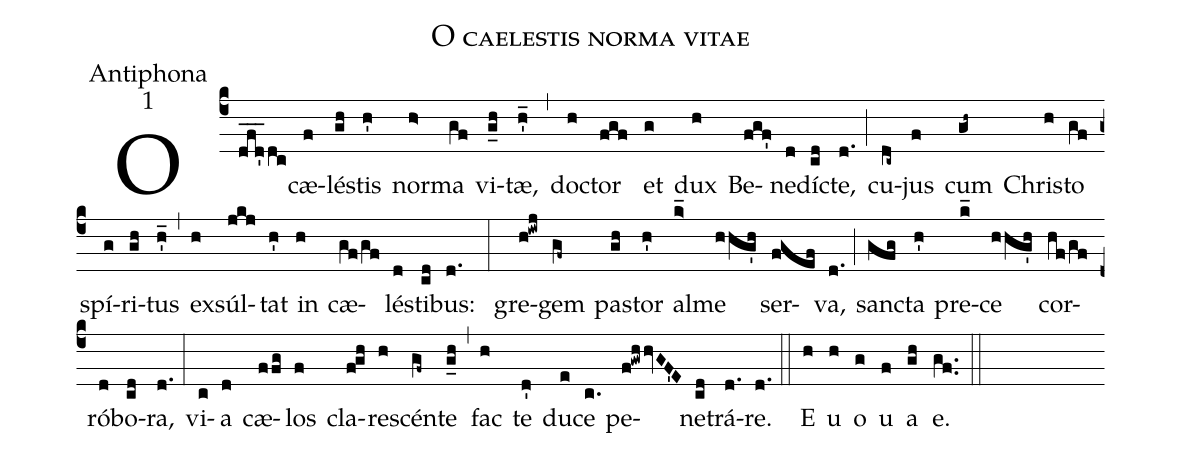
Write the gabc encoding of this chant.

name:O caelestis norma vitae;
office-part:Antiphona;
mode:1;
%%
(c4)O(dfd___'/dc) cæ(f)lé(gh)stis(h') nor(h>)ma(gf) vi(g_h)tæ,(h_') (,)
doc(h)tor(fgf) et(g) dux(h) Be(fgf')ne(d)díc(cd)te,(d.) (;)
cu(dc~)jus(f) cum(gh~) Chris(h)to(gf) spí(g)ri(gh)tus(h_') (,) ex(h)súl(jkj)tat(h') in(h) cæ(gf/gf)lés(d)ti(cd)bus: (d.) (:)
gre(h!iwj)gem(gf~) pas(gh)tor(h') al(k>_)me(hhg'h) ser(fgef)va,(d.) (;)
san(gfg)cta(h') pre(k_)ce(hhg'h) cor(hf/gf)ró(d)bo(cd)ra,(d.) (:)
vi(c)a(d) cæ(ffg)los(f) cla(fgh)re(h)scén(gf~)te(g_h) (,)
fac(h) te(d') du(e)ce(c.) pe(f!gwh/hvGF'E)ne(cd)trá(d.)re.(d.) (::)
E(h) u(h) o(g) u(f) a(gh) e.(gf..) (::)
